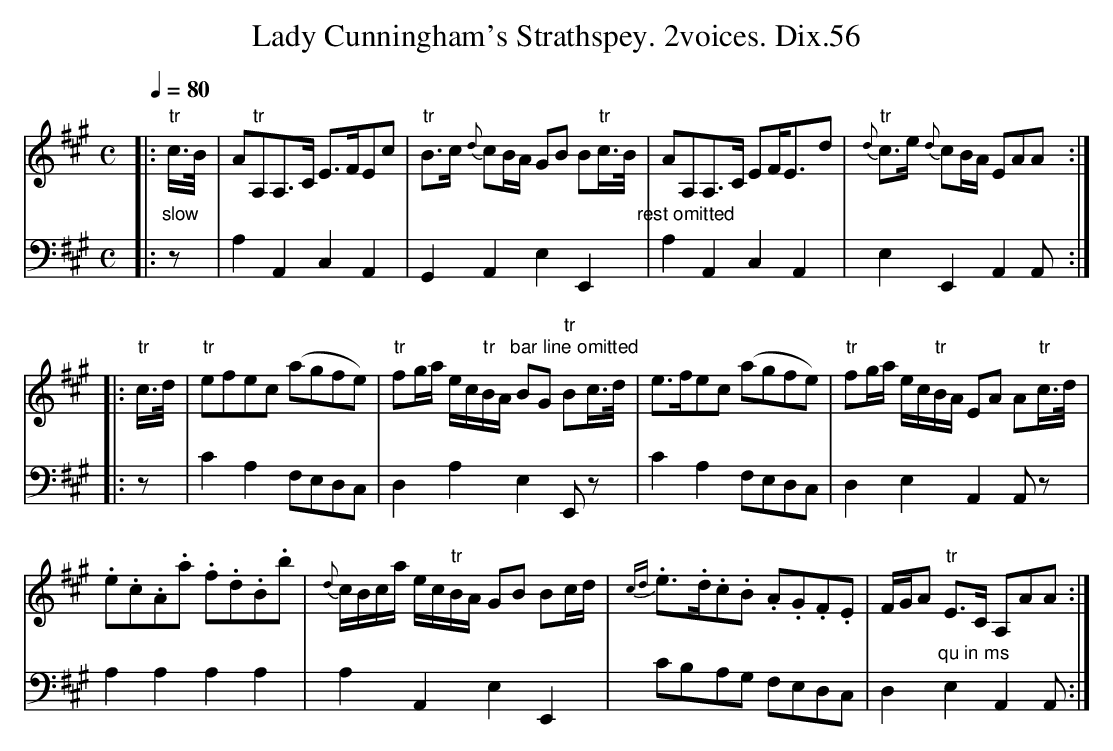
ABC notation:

X:1
T:Lady Cunningham's Strathspey. 2voices. Dix.56
M:C
L:1/8
Q:1/4=80
K:A
[V:1]|:"tr"c/>B/|A"tr"A,A,>C E>FEc|"tr"B>c {d}cB/A/ GB B"tr"c/>B/|AA,A,>C EF<Ed|{d}"tr"c>e {d}cB/A/ EAA:|
[V:2]|:"slow"z|A,2A,,2C,2A,,2|G,,2A,,2E,2E,,2"rest omitted"|A,2A,,2C,2A,,2|E,2E,,2A,,2A,,:|
[V:1]|:"tr"c/>d/|"tr"efec (agfe)|"tr"fg/a/ e/c/"tr"B/A/"bar line omitted" BG "tr"Bc/>d/|e>fec (agfe)|"tr"fg/a/ e/c/"tr"B/A/ EA A"tr"c/>d/|
[V:2]|:z|C2A,2F,E,D,C,|D,2A,2E,2E,,z|C2A,2F,E,D,C,|D,2E,2A,,2A,,z|
[V:1].e.c.A.a .f.d.B.b|{d}c/B/c/a/ e/c/"tr"B/A/ GB Bc/d/|{cd}.e>.d.c.B .A.G.F.E|F/G/A "tr"E>C A,AA:|
[V:2]A,2A,2A,2A,2|A,2A,,2E,2E,,2|CB,A,G, F,E,D,C,|D,2"qu in ms"E,2 A,,2A,,:|
